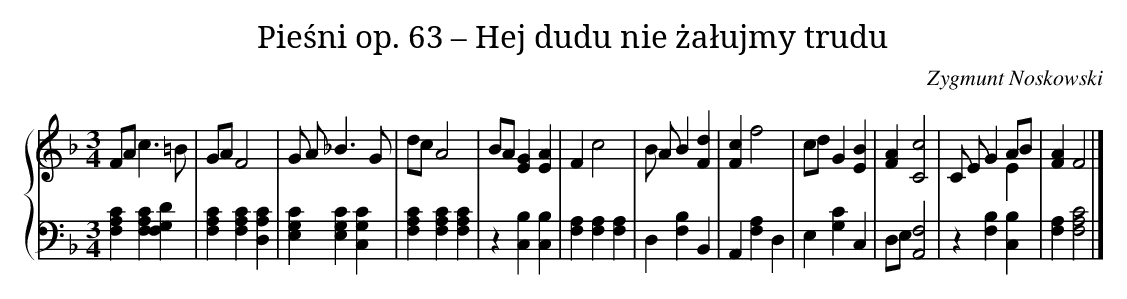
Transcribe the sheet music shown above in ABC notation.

X:1
T: Pieśni op. 63 – Hej dudu nie żałujmy trudu
C: Zygmunt Noskowski
L: 1/4
M: 3/4
%%staves {1 2}
V: 1 clef=treble
V: 2 clef=bass
K: F
[V:1] F/A<c=B/ |
[V:2] [F,A,C][F,A,C][F,G,D] |
[V:1] G/A/F2 |
[V:2] [F,A,C][F,A,C][D,A,C] |
[V:1] G/ A<_BG/ |
[V:2] [E,G,C][E,G,C][C,G,C] |
[V:1] d/c/A2 |
[V:2] [F,A,C][F,A,C][F,A,C] |
[V:1] B/A/[EG][EA] |
[V:2] z[C,B,][C,B,] |
[V:1] Fc2 |
[V:2] [F,A,][F,A,][F,A,] |
[V:1] B/ A/B[Fd] |
[V:2] D,[F,B,]B,, |
[V:1] [Fc]f2 |
[V:2] A,,[F,A,]D, |
[V:1] c/d/G[EB] |
[V:2] E,[G,C]C, |
[V:1] [FA][C2c2] |
[V:2] D,/E,/[A,,2F,2] |
[V:1] C/ E/GA/B/ & x2E |
[V:2] z[F,B,][C,B,] |
[V:1] [FA]F2 |]
[V:2] [F,A,][F,2A,2C2] |]
